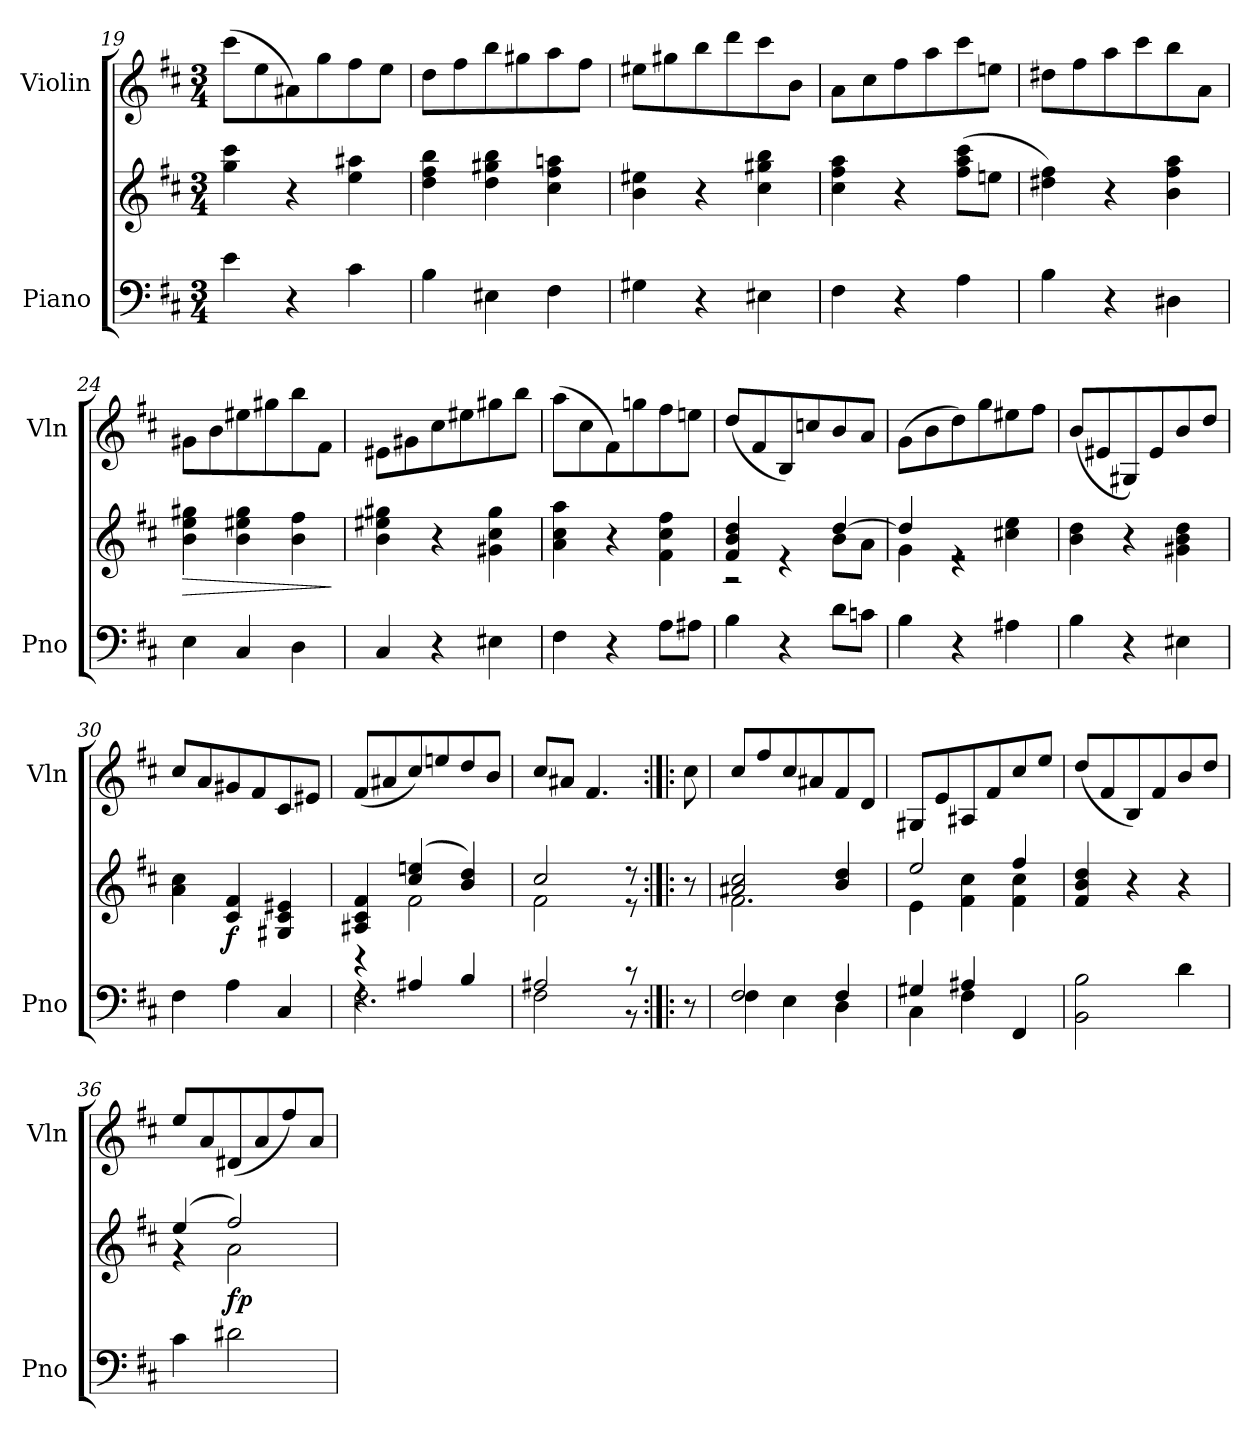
**kern	**kern	**dynam	**kern
*part2	*part2	*part2	*part1
*staff3	*staff2	*staff2/3	*staff1
*I"Piano	*	*	*I"Violin
*I'Pno	*	*	*I'Vln
*clefF4	*clefG2	*	*clefG2
*k[f#c#]	*k[f#c#]	*	*k[f#c#]
*M3/4	*M3/4	*	*M3/4
=19	=19	=19	=19
4e\	4gg\ 4ccc#\	.	(>8ccc#\L
.	.	.	8ee\
4r	4r	.	8a#X\)
.	.	.	8gg\
4c#\	4ee\ 4aa#X\	.	8ff#\
.	.	.	8ee\J
=20	=20	=20	=20
4B\	4dd\ 4ff#\ 4bb\	.	8dd\L
.	.	.	8ff#\
4E#X\	4dd\ 4gg#X\ 4bb\	.	8bb\
.	.	.	8gg#X\
4F#\	4cc#\ 4ff#\ 4aan\	.	8aa\
.	.	.	8ff#\J
!!LO:PB:g=z
=21	=21	=21	=21
4G#X\	4b\ 4ee#X\	.	8ee#X\L
.	.	.	8gg#X\
4r	4r	.	8bb\
.	.	.	8ddd\
4E#X\	4cc#\ 4gg#X\ 4bb\	.	8ccc#\
.	.	.	8b\J
=22	=22	=22	=22
4F#\	4cc#\ 4ff#\ 4aa\	.	8a\L
.	.	.	8cc#\
4r	4r	.	8ff#\
.	.	.	8aa\
4A\	(>8ff#\ 8aa\ 8ccc#\L	.	8ccc#\
.	8een\J	.	8een\J
=23	=23	=23	=23
4B\	4dd#X\ 4ff#\)	.	8dd#X\L
.	.	.	8ff#\
4r	4r	.	8aa\
.	.	.	8ccc#\
4D#X\	4b\ 4ff#\ 4aa\	.	8bb\
.	.	.	8a\J
=24	=24	=24	=24
!	!	!LO:HP:b	!
4E\	4b\ 4ee\ 4gg#X\	>	8g#X\L
.	.	.	8b\
4C#/	4b\ 4ee#X\ 4gg#\	.	8ee#X\
.	.	.	8gg#X\
4D\	4b\ 4ff#\	.	8bb\
.	.	.	8f#\J
.	.	]	.
=25	=25	=25	=25
4C#/	4b\ 4ee#X\ 4gg#X\	.	8e#X\L
.	.	.	8g#X\
4r	4r	.	8cc#\
.	.	.	8ee#X\
4E#X\	4g#X\ 4cc#\ 4gg#\	.	8gg#X\
.	.	.	8bb\J
=26	=26	=26	=26
4F#\	4a\ 4cc#\ 4aa\	.	(>8aa\L
.	.	.	8cc#\
4r	4r	.	8f#\)
.	.	.	8ggn\
8A\L	4f#\ 4cc#\ 4ff#\	.	8ff#\
8A#X\J	.	.	8een\J
!!LO:LB:g=z
=27	=27	=27	=27
*	*^	*	*
4B\	4f#/ 4b/ 4dd/	2r	.	(<8dd/L
.	.	.	.	8f#/
4r	4re	.	.	8B/)
.	.	.	.	8ccn/
8d\L	[4dd/	8b\L	.	8b/
8cn\J	.	8a\J	.	8a/J
=28	=28	=28	=28	=28
4B\	4dd/]	4g\	.	(>8g\L
.	.	.	.	8b\
4r	4re	2r	.	8dd\)
.	.	.	.	8gg\
4A#X\	4cc#X\ 4ee\	.	.	8ee#X\
.	.	.	.	8ff#\J
*	*v	*v	*	*
=29	=29	=29	=29
4B\	4b\ 4dd\	.	(<8b/L
.	.	.	8e#X/
4r	4r	.	8G#X/)
.	.	.	8e#/
4E#X\	4g#X\ 4b\ 4dd\	.	8b/
.	.	.	8dd/J
=30	=30	=30	=30
4F#\	4a\ 4cc#\	.	8cc#/L
.	.	.	8a/
!	!	!LO:DY:b	!
4A\	4c#/ 4f#/	f	8g#X/
.	.	.	8f#/
4C#/	4G#X/ 4c#/ 4e#X/	.	8c#/
.	.	.	8e#X/J
=31	=31	=31	=31
*^	*^	*	*
4rF	2.F#\	4A#X/ 4c#/ 4f#/	4r	.	(<8f#/L
.	.	.	.	.	8a#X/
4A#X/	.	(>4cc#/ 4een/	2f#\	.	8cc#/)
.	.	.	.	.	8een/
4B/	.	4b/ 4dd/)	.	.	8dd/
.	.	.	.	.	8b/J
=31X1	=31X1	=31X1	=31X1	=31X1	=31X1
2A#X/	2F#\	2cc#/	2f#\	.	8cc#/L
.	.	.	.	.	8a#X/J
.	.	.	.	.	4.f#/
8r	8r	8r	8r	.	.
*v	*v	*	*	*	*
*	*v	*v	*	*
=32:|!|:	=32:|!|:	=32:|!|:	=32:|!|:
8r	8r	.	8cc#\
!!LO:LB:g=z
=33	=33	=33	=33
*^	*^	*	*
2F#/	4F#\	2a#X/ 2cc#/	2.f#\	.	8cc#/L
.	.	.	.	.	8ff#/
.	4E\	.	.	.	8cc#/
.	.	.	.	.	8a#X/
4F#/	4D\	4b/ 4dd/	.	.	8f#/
.	.	.	.	.	8d/J
=34	=34	=34	=34	=34	=34
4G#X/	4C#\	2ee/	4e\	.	8G#X/L
.	.	.	.	.	8e/
4A#X/	4F#\	.	4f#\ 4cc#\	.	8A#X/
.	.	.	.	.	8f#/
4FF#/	4rEEyy	4ff#/	4f#\ 4cc#\	.	8cc#/
.	.	.	.	.	8ee/J
*v	*v	*	*	*	*
*	*v	*v	*	*
=35	=35	=35	=35
2BB\ 2B\	4f#/ 4b/ 4dd/	.	(<8dd/L
.	.	.	8f#/
.	4r	.	8B/)
.	.	.	8f#/
4d\	4r	.	8b/
.	.	.	8dd/J
=36	=36	=36	=36
*	*^	*	*
4c#\	(>4ee/	4r	.	8ee/L
.	.	.	.	8a/
!	!	!	!LO:DY:b	!
2d#X\	2ff#/)	2a\	fp	(<8d#X/
.	.	.	.	8a/
.	.	.	.	8ff#/)
.	.	.	.	8a/J
*	*v	*v	*	*
=	=	=	=
*-	*-	*-	*-
